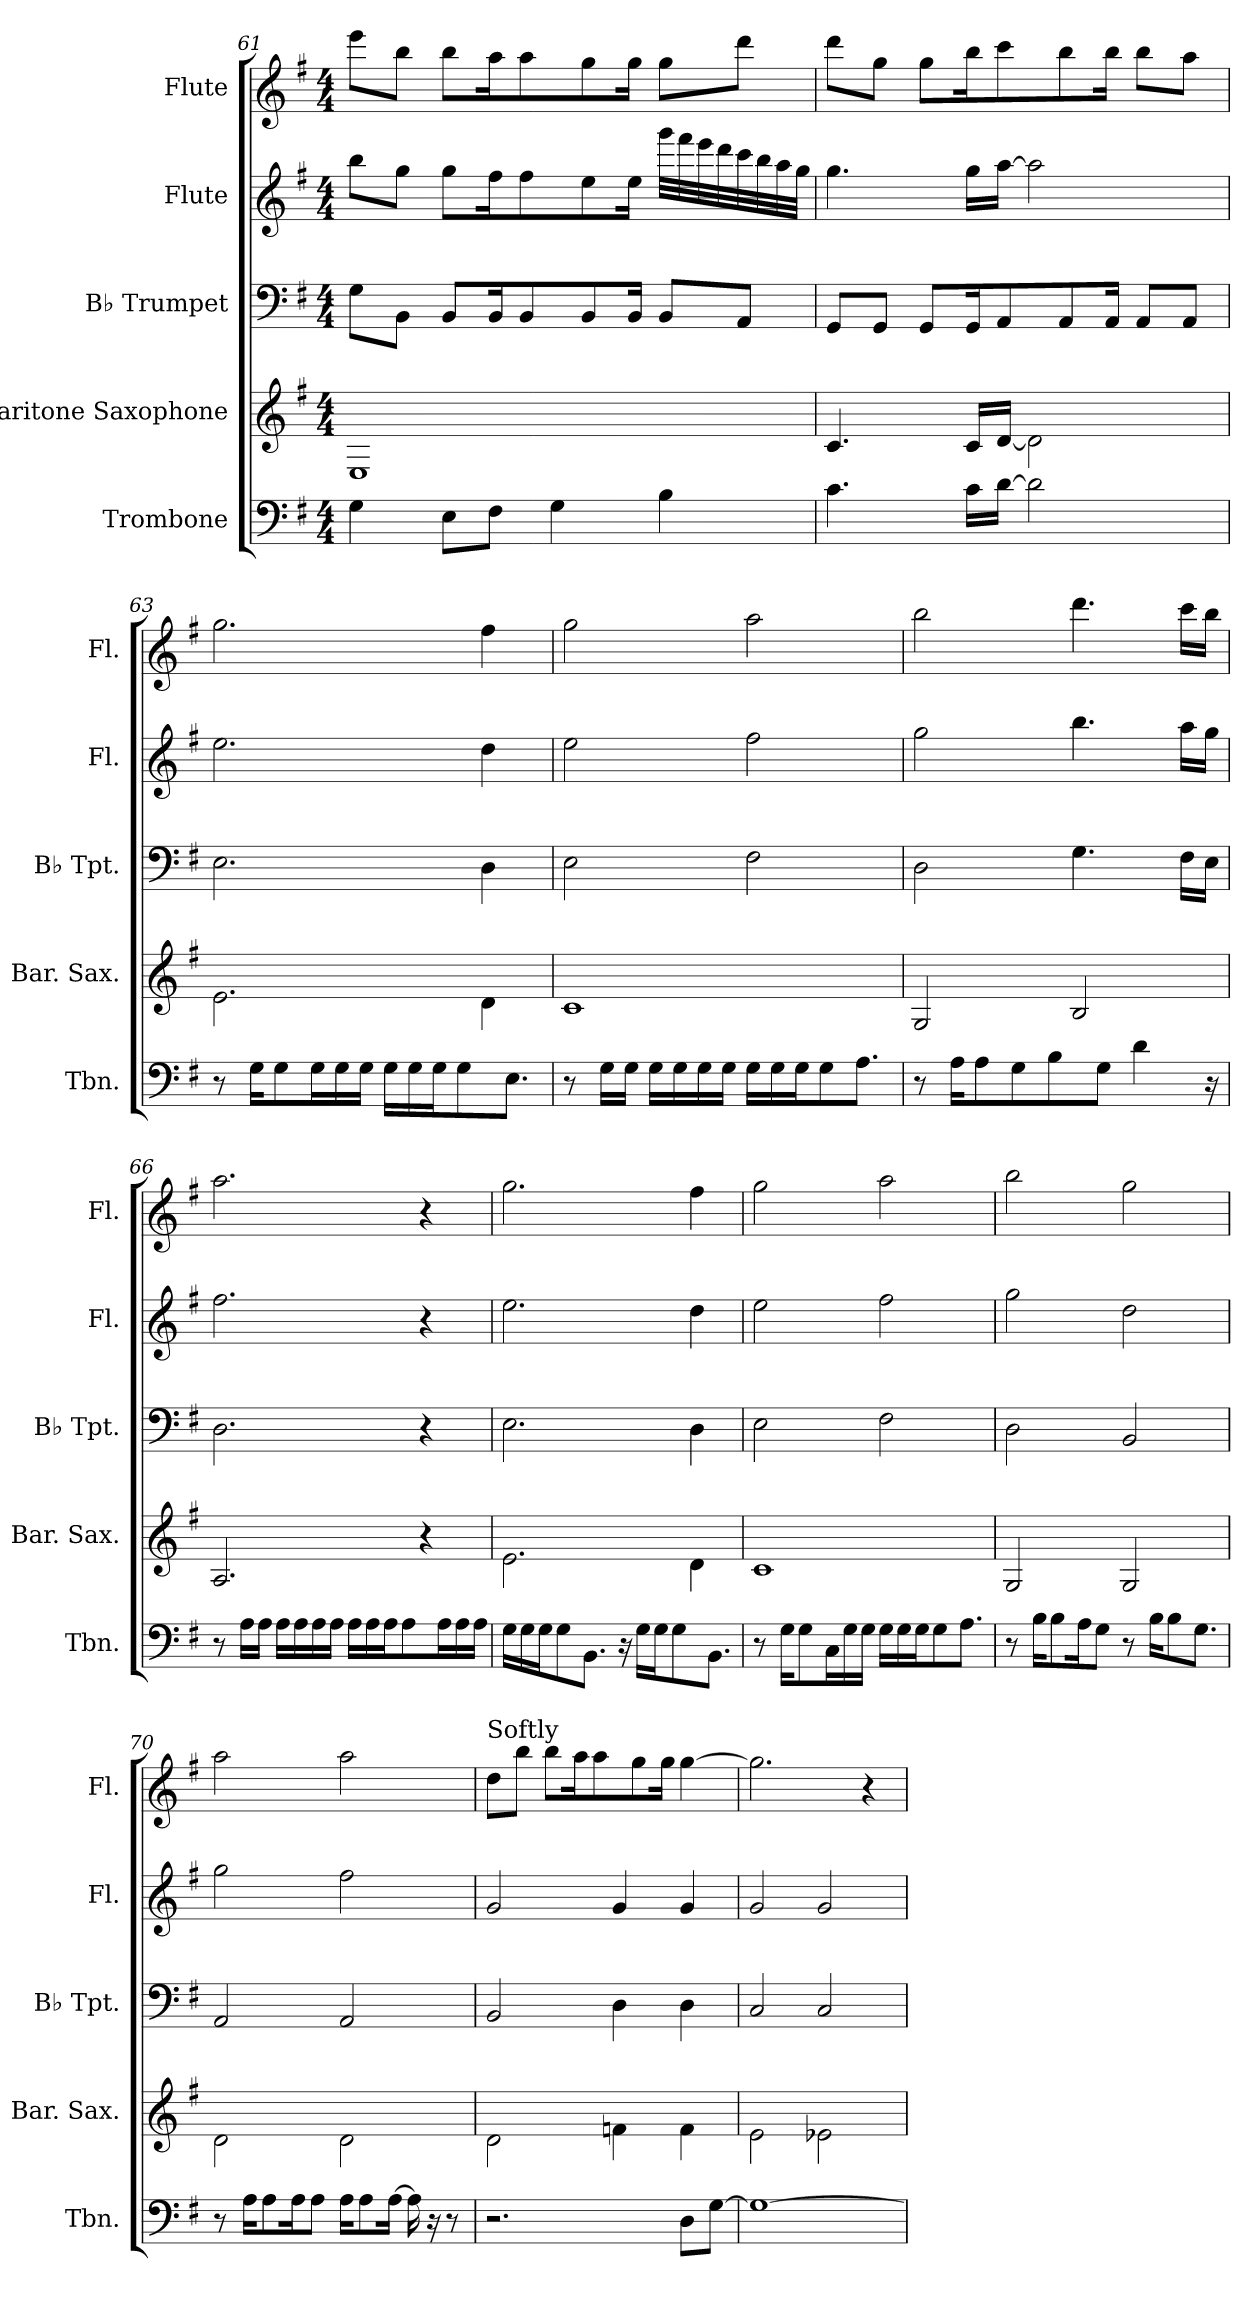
**kern	**kern	**kern	**kern	**kern
*part5	*part4	*part3	*part2	*part1
*staff5	*staff4	*staff3	*staff2	*staff1
*I"Trombone	*I"Baritone Saxophone	*I"B♭ Trumpet	*I"Flute	*I"Flute
*I'Tbn.	*I'Bar. Sax.	*I'B♭ Tpt.	*I'Fl.	*I'Fl.
!!LO:PB:g=z
*clefF4	*clefG2	*clefF4	*clefG2	*clefG2
*	*ITrd12c21	*ITrd-7c-12	*	*
*k[f#]	*k[f#]	*k[f#]	*k[f#]	*k[f#]
*M4/4	*M4/4	*M4/4	*M4/4	*M4/4
=61	=61	=61	=61	=61
4G\	1EE	8g\L	8bb\L	8eee\L
.	.	8B\J	8gg\J	8bb\J
8E\L	.	8B/L	8gg\L	8bb\L
8F#\J	.	16B/K	16ff#\K	16aa\K
.	.	8B/	8ff#\	8aa\
4G\	.	.	.	.
.	.	8B/	8ee\	8gg\
.	.	16B/Jk	16ee\Jk	16gg\Jk
4B\	.	8B/L	32ggg\LLL	8gg\L
.	.	.	32fff#\	.
.	.	.	32eee\	.
.	.	.	32ddd\	.
.	.	8A/J	32ccc\	8ddd\J
.	.	.	32bb\	.
.	.	.	32aa\	.
.	.	.	32gg\JJJ	.
=62	=62	=62	=62	=62
4.c\	4.C/	8G/L	4.gg\	8ddd\L
.	.	8G/J	.	8gg\J
.	.	8G/L	.	8gg\L
16c\LL	16C/LL	16G/K	16gg\LL	16bb\K
[16d\JJ	[16D/JJ	8A/	[16aa\JJ	8ccc\
2d\]	2D\]	.	2aa\]	.
.	.	8A/	.	8bb\
.	.	16A/Jk	.	16bb\Jk
.	.	8A/L	.	8bb\L
.	.	8A/J	.	8aa\J
!!LO:LB:g=z
=63	=63	=63	=63	=63
8r	2.E\	2.e\	2.ee\	2.gg\
16G\KL	.	.	.	.
8G\	.	.	.	.
16G\L	.	.	.	.
16G\	.	.	.	.
16G\JJ	.	.	.	.
16G\LL	.	.	.	.
16G\	.	.	.	.
16G\J	.	.	.	.
8G\	.	.	.	.
.	4D\	4d\	4dd\	4ff#\
8.E\J	.	.	.	.
=64	=64	=64	=64	=64
8r	1C	2e\	2ee\	2gg\
16G\LL	.	.	.	.
16G\JJ	.	.	.	.
16G\LL	.	.	.	.
16G\	.	.	.	.
16G\	.	.	.	.
16G\JJ	.	.	.	.
16G\LL	.	2f#\	2ff#\	2aa\
16G\	.	.	.	.
16G\J	.	.	.	.
8G\	.	.	.	.
8.A\J	.	.	.	.
=65	=65	=65	=65	=65
8r	2GG/	2d\	2gg\	2bb\
16A\KL	.	.	.	.
8A\	.	.	.	.
8G\	.	.	.	.
8B\	.	.	.	.
.	2BB/	4.g\	4.bb\	4.ddd\
8G\J	.	.	.	.
4d\	.	.	.	.
.	.	16f#\LL	16aa\LL	16ccc\LL
16r	.	16e\JJ	16gg\JJ	16bb\JJ
!!LO:LB:g=z
=66	=66	=66	=66	=66
8r	2.AA/	2.d\	2.ff#\	2.aa\
16A\LL	.	.	.	.
16A\JJ	.	.	.	.
16A\LL	.	.	.	.
16A\	.	.	.	.
16A\	.	.	.	.
16A\JJ	.	.	.	.
16A\LL	.	.	.	.
16A\	.	.	.	.
16A\J	.	.	.	.
8A\	.	.	.	.
.	4r	4r	4r	4r
16A\L	.	.	.	.
16A\	.	.	.	.
16A\JJ	.	.	.	.
=67	=67	=67	=67	=67
16G\LL	2.E\	2.e\	2.ee\	2.gg\
16G\	.	.	.	.
16G\J	.	.	.	.
8G\	.	.	.	.
8.BB\J	.	.	.	.
16r	.	.	.	.
16G\LL	.	.	.	.
16G\J	.	.	.	.
8G\	.	.	.	.
.	4D\	4d\	4dd\	4ff#\
8.BB\J	.	.	.	.
=68	=68	=68	=68	=68
8r	1C	2e\	2ee\	2gg\
16G\KL	.	.	.	.
8G\	.	.	.	.
16C\L	.	.	.	.
16G\	.	.	.	.
16G\JJ	.	.	.	.
16G\LL	.	2f#\	2ff#\	2aa\
16G\	.	.	.	.
16G\J	.	.	.	.
8G\	.	.	.	.
8.A\J	.	.	.	.
!!LO:PB:g=z
=69	=69	=69	=69	=69
8r	2GG/	2d\	2gg\	2bb\
16B\KL	.	.	.	.
8B\	.	.	.	.
16A\K	.	.	.	.
8G\J	.	.	.	.
8r	2GG/	2B/	2dd\	2gg\
16B\KL	.	.	.	.
8B\	.	.	.	.
8.G\J	.	.	.	.
=70	=70	=70	=70	=70
8r	2D\	2A/	2gg\	2aa\
16A\KL	.	.	.	.
8A\	.	.	.	.
16A\K	.	.	.	.
8A\J	.	.	.	.
16A\KL	2D\	2A/	2ff#\	2aa\
8A\	.	.	.	.
[16A\Jk	.	.	.	.
16A\]	.	.	.	.
16r	.	.	.	.
8r	.	.	.	.
=71	=71	=71	=71	=71
!	!	!	!	!LO:TX:a:t=Softly
2.r	2D\	2B/	2g/	8dd\L
.	.	.	.	8bb\J
.	.	.	.	8bb\L
.	.	.	.	16aa\K
.	.	.	.	8aa\
.	4Fn\	4d\	4g/	.
.	.	.	.	8gg\
.	.	.	.	16gg\Jk
8D\L	4F\	4d\	4g/	[4gg\
[8G\J	.	.	.	.
=72	=72	=72	=72	=72
1G_	2E\	2c/	2g/	2.gg\]
.	2E-X\	2c/	2g/	.
.	.	.	.	4r
=	=	=	=	=
*-	*-	*-	*-	*-
